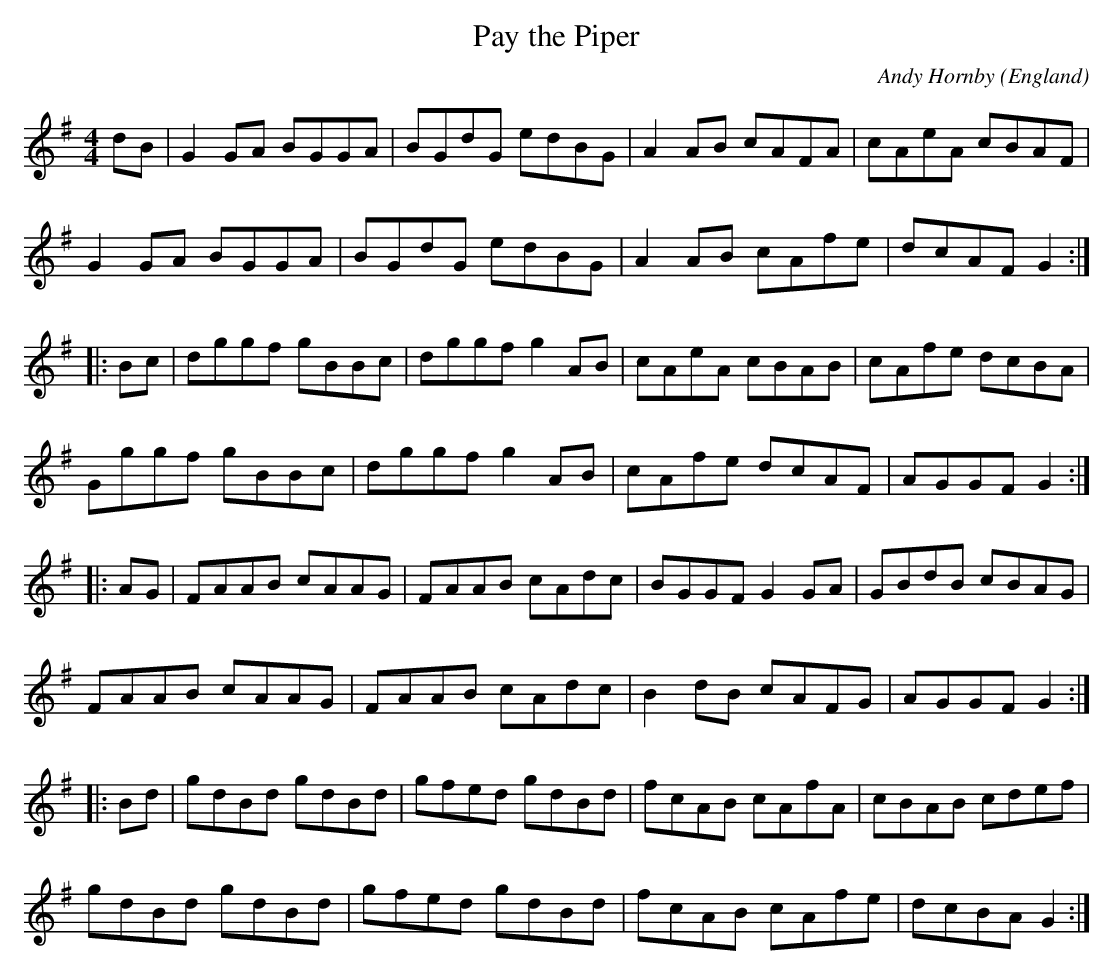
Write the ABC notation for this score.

X:1
T:Pay the Piper
C:Andy Hornby
M:4/4
O:England
K:G
dB | \
G2GA BGGA | BGdG edBG | A2AB cAFA | cAeA cBAF |
G2GA BGGA | BGdG edBG | A2AB cAfe | dcAF G2 ::
Bc| \
dggf gBBc | dggf g2AB | cAeA cBAB | cAfe dcBA |
Gggf gBBc | dggfg2 AB | cAfe dcAF | AGGF G2:|
|:AG | \
FAAB cAAG | FAAB cAdc | BGGF G2GA |  GBdB cBAG |
FAAB cAAG | FAAB cAdc | B2dB cAFG | AGGF G2 ::
Bd | \
gdBd gdBd | gfed gdBd | fcAB cAfA | cBAB cdef |
gdBd gdBd | gfed gdBd | fcAB cAfe |dcBA G2 :|
